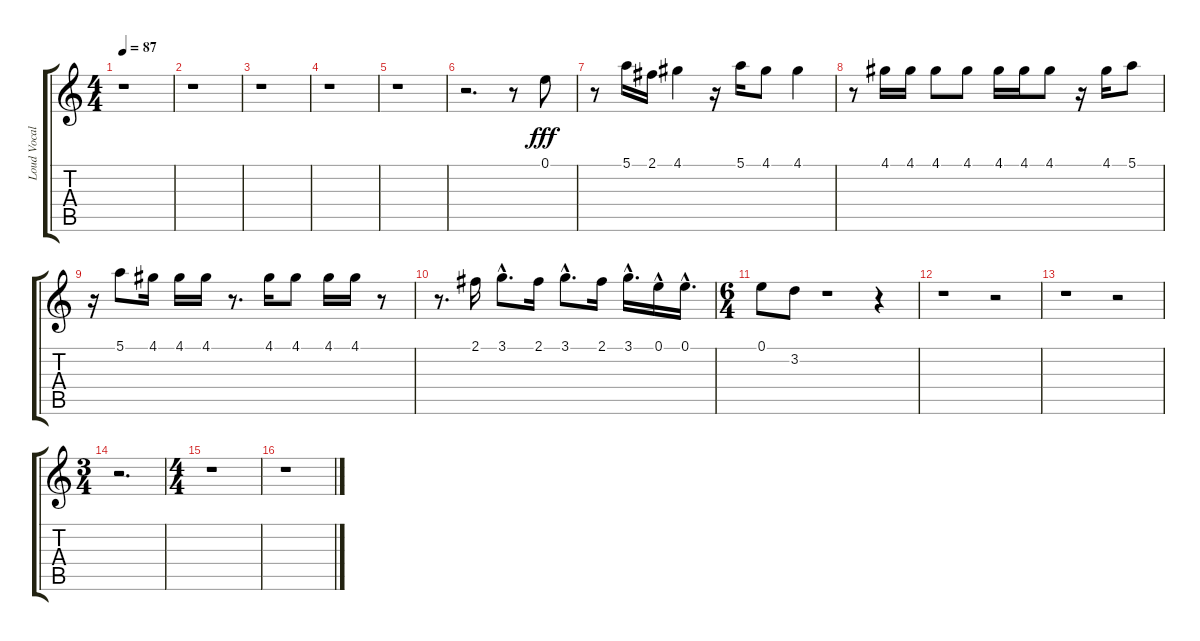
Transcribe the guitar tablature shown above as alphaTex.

\track ("Loud Vocals" "Loud Vocal") {instrument distortionguitar}
\staff {score tabs}
\tuning (E4 B3 G3 D3 A2 E2) {hide}
\ts (4 4)
\tempo 87
\clef g2
\ks c
r.1{dy f} |
r.1 |
r.1 |
r.1 |
r.1 |
r.2{d} r.8 0.1.8{dy fff} |
r.8 5.1.16 2.1.16 4.1.4 r.16 5.1.16 4.1.8 4.1.4 |
r.8 4.1.16 4.1.16 4.1.8 4.1.8 4.1.16 4.1.16 4.1.8 r.16 4.1.16 5.1.8 |
r.16 5.1.8 4.1.16 4.1.16 4.1.16 r.8{d} 4.1.16 4.1.8 4.1.16 4.1.16 r.8 |
r.8{d} 2.1.16 3.1{hac}.8{d} 2.1.16 3.1{hac}.8{d} 2.1.16 3.1{hac}.16{d} 0.1{hac}.16 0.1{hac}.16{d} |
\ts (6 4)
0.1.8 3.2.8 r.1 r.4 |
r.1 r.2 |
r.1 r.2 |
\ts (3 4)
r.2{d} |
\ts (4 4)
r.1 |
r.1
